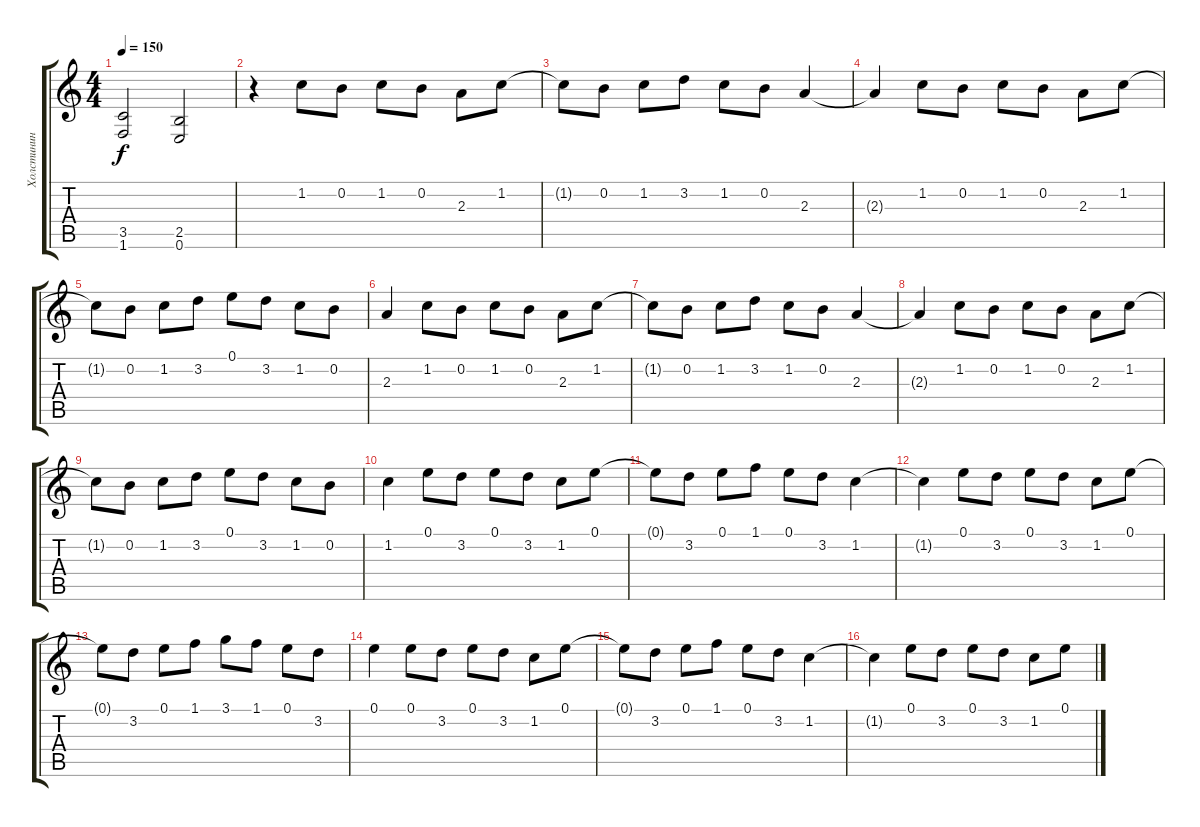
\track ("Холстинин" "Холстинин") {instrument distortionguitar}
\staff {score tabs}
\tuning (E4 B3 G3 D3 A2 E2) {hide}
\ts (4 4)
\tempo 150
\clef g2
\ks c
(3.5 1.6).2{dy f} (2.5 0.6).2 |
r.4 1.2.8 0.2.8 1.2.8 0.2.8 2.3.8 1.2.8 |
1.2{t}.8 0.2.8 1.2.8 3.2.8 1.2.8 0.2.8 2.3.4 |
2.3{t}.4 1.2.8 0.2.8 1.2.8 0.2.8 2.3.8 1.2.8 |
1.2{t}.8 0.2.8 1.2.8 3.2.8 0.1.8 3.2.8 1.2.8 0.2.8 |
2.3.4 1.2.8 0.2.8 1.2.8 0.2.8 2.3.8 1.2.8 |
1.2{t}.8 0.2.8 1.2.8 3.2.8 1.2.8 0.2.8 2.3.4 |
2.3{t}.4 1.2.8 0.2.8 1.2.8 0.2.8 2.3.8 1.2.8 |
1.2{t}.8 0.2.8 1.2.8 3.2.8 0.1.8 3.2.8 1.2.8 0.2.8 |
1.2.4 0.1.8 3.2.8 0.1.8 3.2.8 1.2.8 0.1.8 |
0.1{t}.8 3.2.8 0.1.8 1.1.8 0.1.8 3.2.8 1.2.4 |
1.2{t}.4 0.1.8 3.2.8 0.1.8 3.2.8 1.2.8 0.1.8 |
0.1{t}.8 3.2.8 0.1.8 1.1.8 3.1.8 1.1.8 0.1.8 3.2.8 |
0.1.4 0.1.8 3.2.8 0.1.8 3.2.8 1.2.8 0.1.8 |
0.1{t}.8 3.2.8 0.1.8 1.1.8 0.1.8 3.2.8 1.2.4 |
1.2{t}.4 0.1.8 3.2.8 0.1.8 3.2.8 1.2.8 0.1.8
